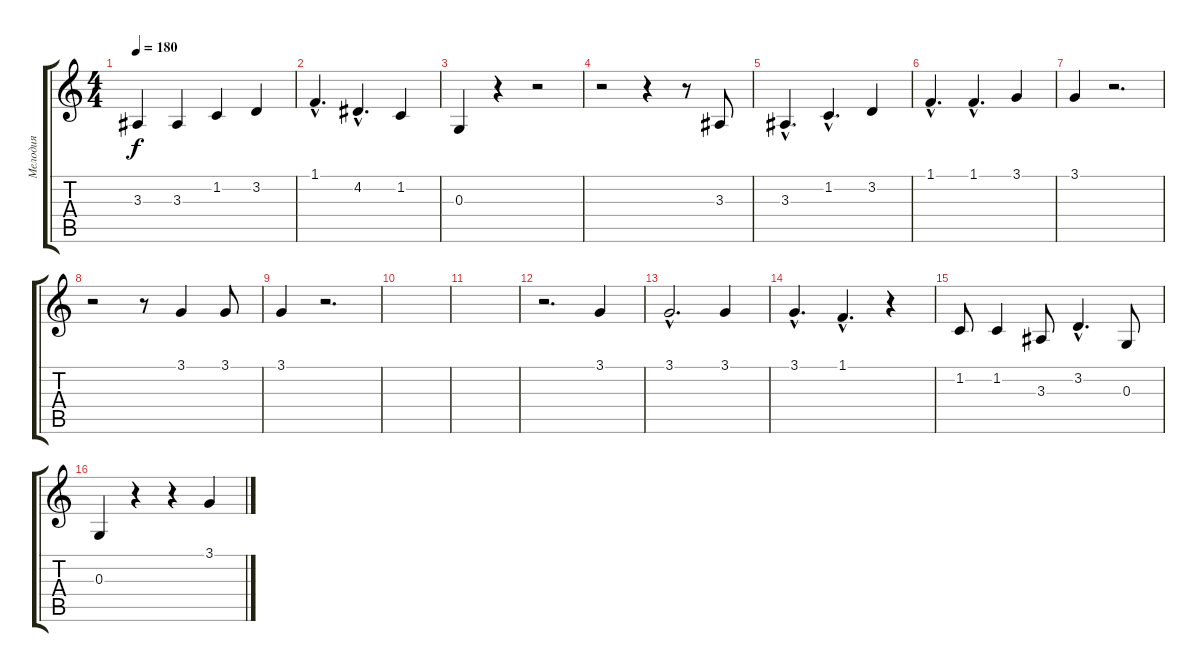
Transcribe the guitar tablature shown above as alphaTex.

\track ("Мелодия" "Мелодия") {instrument voiceoohs}
\staff {score tabs}
\tuning (E4 B3 G3 D3 A2 E2) {hide}
\ts (4 4)
\tempo 180
\clef g2
\ks c
3.3.4{dy f} 3.3.4 1.2.4 3.2.4 |
1.1{hac}.4{d} 4.2{hac}.4{d} 1.2.4 |
0.3.4 r.4 r.2 |
r.2 r.4 r.8 3.3.8 |
3.3{hac}.4{d} 1.2{hac}.4{d} 3.2.4 |
1.1{hac}.4{d} 1.1{hac}.4{d} 3.1.4 |
3.1.4 r.2{d} |
r.2 r.8 3.1.4 3.1.8 |
3.1.4 r.2{d} |
|
|
r.2{d} 3.1.4 |
3.1{hac}.2{d} 3.1.4 |
3.1{hac}.4{d} 1.1{hac}.4{d} r.4 |
1.2.8 1.2.4 3.3.8 3.2{hac}.4{d} 0.3.8 |
0.3.4 r.4 r.4 3.1.4
